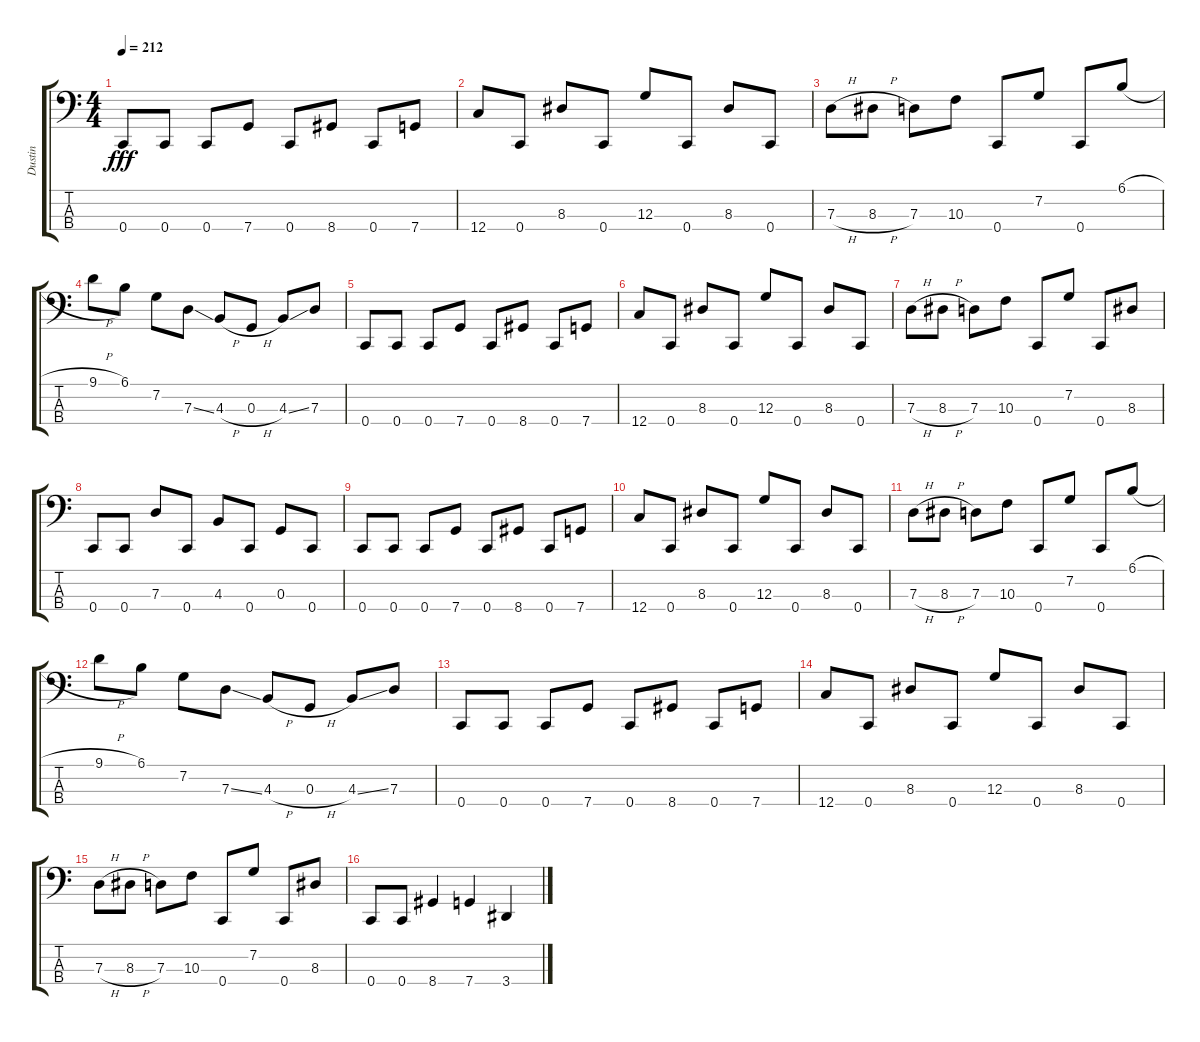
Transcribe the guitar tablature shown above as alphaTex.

\track ("Dustin" "Dustin") {instrument electricbasspick}
\staff {score tabs}
\tuning (F2 C2 G1 C1) {hide}
\ts (4 4)
\tempo 212
\clef f4
\ks c
0.4.8{dy fff} 0.4.8 0.4.8 7.4.8 0.4.8 8.4.8 0.4.8 7.4.8 |
12.4.8 0.4.8 8.3.8 0.4.8 12.3.8 0.4.8 8.3.8 0.4.8 |
7.3{h}.8 8.3{h}.8 7.3.8 10.3.8 0.4.8 7.2.8 0.4.8 6.1{h}.8 |
9.1{h}.8 6.1.8 7.2.8 7.3{ss}.8 4.3{h}.8 0.3{h}.8 4.3{ss}.8 7.3.8 |
0.4.8 0.4.8 0.4.8 7.4.8 0.4.8 8.4.8 0.4.8 7.4.8 |
12.4.8 0.4.8 8.3.8 0.4.8 12.3.8 0.4.8 8.3.8 0.4.8 |
7.3{h}.8 8.3{h}.8 7.3.8 10.3.8 0.4.8 7.2.8 0.4.8 8.3.8 |
0.4.8 0.4.8 7.3.8 0.4.8 4.3.8 0.4.8 0.3.8 0.4.8 |
0.4.8 0.4.8 0.4.8 7.4.8 0.4.8 8.4.8 0.4.8 7.4.8 |
12.4.8 0.4.8 8.3.8 0.4.8 12.3.8 0.4.8 8.3.8 0.4.8 |
7.3{h}.8 8.3{h}.8 7.3.8 10.3.8 0.4.8 7.2.8 0.4.8 6.1{h}.8 |
9.1{h}.8 6.1.8 7.2.8 7.3{ss}.8 4.3{h}.8 0.3{h}.8 4.3{ss}.8 7.3.8 |
0.4.8 0.4.8 0.4.8 7.4.8 0.4.8 8.4.8 0.4.8 7.4.8 |
12.4.8 0.4.8 8.3.8 0.4.8 12.3.8 0.4.8 8.3.8 0.4.8 |
7.3{h}.8 8.3{h}.8 7.3.8 10.3.8 0.4.8 7.2.8 0.4.8 8.3.8 |
0.4.8 0.4.8 8.4.4 7.4.4 3.4.4
